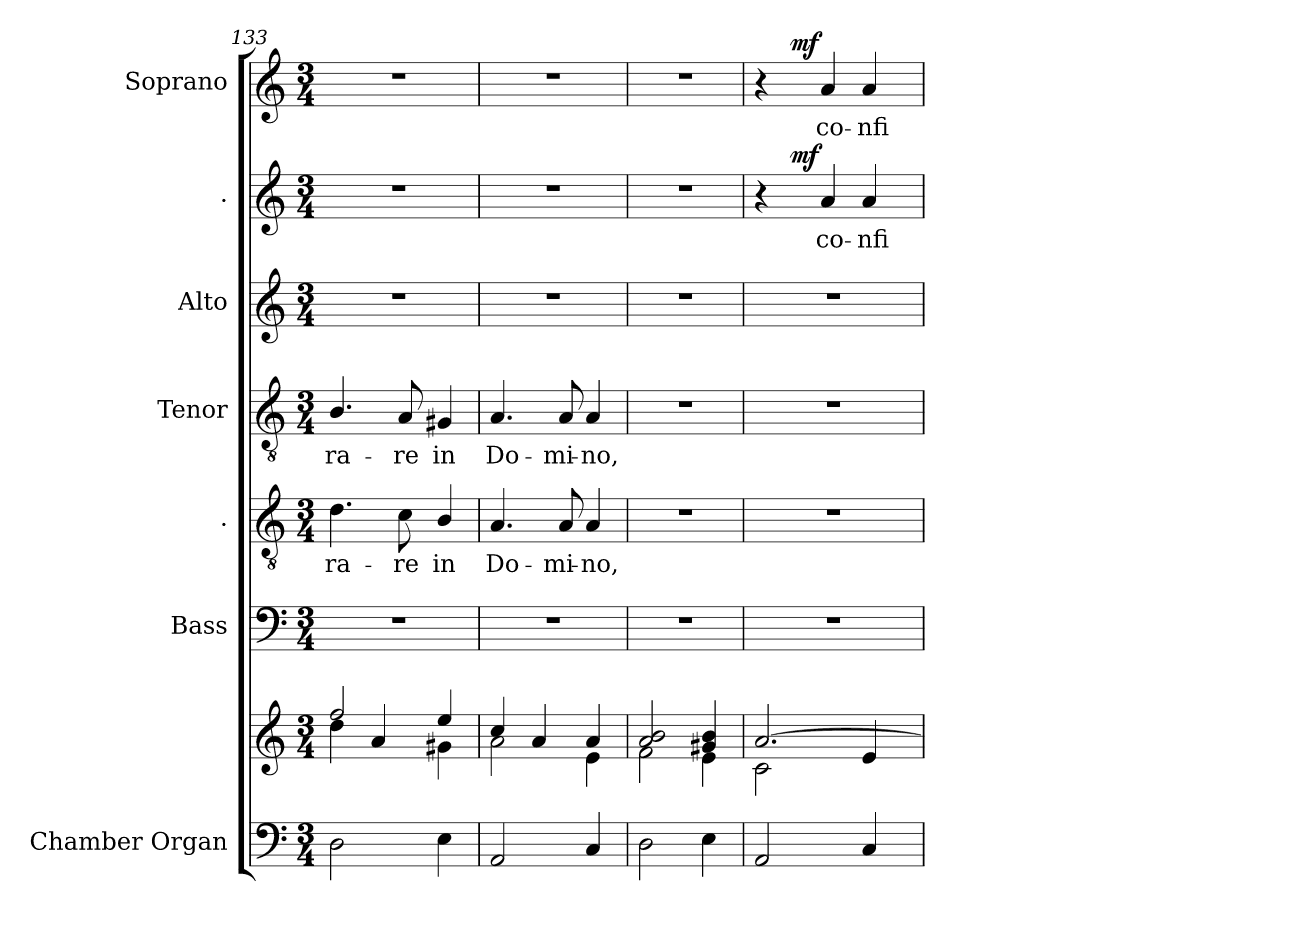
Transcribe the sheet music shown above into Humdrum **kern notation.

**kern	**kern	**kern	**kern	**text	**kern	**text	**kern	**kern	**text	**dynam	**kern	**text	**dynam
*part7	*part7	*part6	*part5	*part5	*part4	*part4	*part3	*part2	*part2	*part2	*part1	*part1	*part1
*staff8	*staff7	*staff6	*staff5	*staff5	*staff4	*staff4	*staff3	*staff2	*staff2	*staff2	*staff1	*staff1	*staff1
*I"Chamber  Organ	*	*I"Bass	*I".	*	*I"Tenor	*	*I"Alto	*I".	*	*	*I"Soprano	*	*
*I'Org.	*	*I'B.	*	*	*I'T.	*	*I'A.	*	*	*	*I'S.	*	*
*clefF4	*clefG2	*clefF4	*clefGv2	*	*clefGv2	*	*clefG2	*clefG2	*	*	*clefG2	*	*
*	*	*	*ITrd7c12	*	*ITrd7c12	*	*	*	*	*	*	*	*
*k[]	*k[]	*k[]	*k[]	*	*k[]	*	*k[]	*k[]	*	*	*k[]	*	*
*C:	*C:	*C:	*C:	*	*C:	*	*C:	*C:	*	*	*C:	*	*
*M3/4	*M3/4	*M3/4	*M3/4	*	*M3/4	*	*M3/4	*M3/4	*	*	*M3/4	*	*
=133	=133	=133	=133	=133	=133	=133	=133	=133	=133	=133	=133	=133	=133
*	*^	*	*	*	*	*	*	*	*	*	*	*	*
!	!	!	!LO:N:vis=1	!	!	!	!	!	!	!	!	!	!	!
!	!	!	!	!	!LO:LY:b:color=#000000	!	!	!	!	!	!	!	!	!
!	!	!	!	!	!	!	!LO:LY:b:color=#000000	!LO:N:vis=1	!LO:N:vis=1	!	!	!LO:N:vis=1	!	!
2Di\	2ffi/	4ddi\	2.r	4.Di\	-ra-	4.BBi/	-ra-	2.r	2.r	.	.	2.r	.	.
.	.	4ai/	.	.	.	.	.	.	.	.	.	.	.	.
!	!	!	!	!	!LO:LY:b:color=#000000	!	!	!	!	!	!	!	!	!
!	!	!	!	!	!	!	!LO:LY:b:color=#000000	!	!	!	!	!	!	!
.	.	.	.	8Ci\	-re	8AAi/	-re	.	.	.	.	.	.	.
!	!	!	!	!	!LO:LY:b:color=#000000	!	!	!	!	!	!	!	!	!
!	!	!	!	!	!	!	!LO:LY:b:color=#000000	!	!	!	!	!	!	!
4Ei\	4eei/	4g#Xi\	.	4BBi/	in	4GG#Xi/	in	.	.	.	.	.	.	.
=134	=134	=134	=134	=134	=134	=134	=134	=134	=134	=134	=134	=134	=134	=134
!	!	!	!LO:N:vis=1	!	!	!	!	!	!	!	!	!	!	!
!	!	!	!	!	!LO:LY:b:color=#000000	!	!	!	!	!	!	!	!	!
!	!	!	!	!	!	!	!LO:LY:b:color=#000000	!LO:N:vis=1	!LO:N:vis=1	!	!	!LO:N:vis=1	!	!
2AAi/	4cci/	2ai\	2.r	4.AAi/	Do-	4.AAi/	Do-	2.r	2.r	.	.	2.r	.	.
.	4ai/	.	.	.	.	.	.	.	.	.	.	.	.	.
!	!	!	!	!	!LO:LY:b:color=#000000	!	!	!	!	!	!	!	!	!
!	!	!	!	!	!	!	!LO:LY:b:color=#000000	!	!	!	!	!	!	!
.	.	.	.	8AAi/	-mi-	8AAi/	-mi-	.	.	.	.	.	.	.
!	!	!	!	!	!LO:LY:b:color=#000000	!	!	!	!	!	!	!	!	!
!	!	!	!	!	!	!	!LO:LY:b:color=#000000	!	!	!	!	!	!	!
4Ci/	4ai/	4ei\	.	4AAi/	-no,	4AAi/	-no,	.	.	.	.	.	.	.
=135	=135	=135	=135	=135	=135	=135	=135	=135	=135	=135	=135	=135	=135	=135
!	!	!	!LO:N:vis=1	!LO:N:vis=1	!	!LO:N:vis=1	!	!LO:N:vis=1	!LO:N:vis=1	!	!	!LO:N:vis=1	!	!
2Di\	2ai/ 2bi	2fi\	2.r	2.r	.	2.r	.	2.r	2.r	.	.	2.r	.	.
4Ei\	4g#Xi/ 4bi	4ei\	.	.	.	.	.	.	.	.	.	.	.	.
=136	=136	=136	=136	=136	=136	=136	=136	=136	=136	=136	=136	=136	=136	=136
!	!	!	!LO:N:vis=1	!LO:N:vis=1	!	!LO:N:vis=1	!	!LO:N:vis=1	!	!	!	!	!	!
*	*	*	*	*	*	*	*	*	*^	*	*	*^	*	*
2AAi/	[2.ai/	2ci\	2.r	2.r	.	2.r	.	2.r	4r	16ryy	.	.	4r	16ryy	.	.
.	.	.	.	.	.	.	.	.	.	32ryy	.	.	.	32ryy	.	.
.	.	.	.	.	.	.	.	.	.	128..ryy	.	.	.	128..ryy	.	.
.	.	.	.	.	.	.	.	.	.	2ryy	.	mf	.	2ryy	.	mf
!	!	!	!	!	!	!	!	!	!	!	!LO:LY:b:color=#000000	!	!	!	!	!
!	!	!	!	!	!	!	!	!	!	!	!	!	!	!	!LO:LY:b:color=#000000	!
.	.	.	.	.	.	.	.	.	4ai/	.	co-	.	4ai/	.	co-	.
!	!	!	!	!	!	!	!	!	!	!	!LO:LY:b:color=#000000	!	!	!	!	!
!	!	!	!	!	!	!	!	!	!	!	!	!	!	!	!LO:LY:b:color=#000000	!
4Ci/	.	4ei/	.	.	.	.	.	.	4ai/	.	-nfi-	.	4ai/	.	-nfi-	.
.	.	.	.	.	.	.	.	.	.	8ryy	.	.	.	8ryy	.	.
.	.	.	.	.	.	.	.	.	.	64ryy	.	.	.	64ryy	.	.
.	.	.	.	.	.	.	.	.	.	512ryy	.	.	.	512ryy	.	.
*	*	*	*	*	*	*	*	*	*v	*v	*	*	*	*	*	*
*	*v	*v	*	*	*	*	*	*	*	*	*	*v	*v	*	*
=	=	=	=	=	=	=	=	=	=	=	=	=	=
*-	*-	*-	*-	*-	*-	*-	*-	*-	*-	*-	*-	*-	*-
